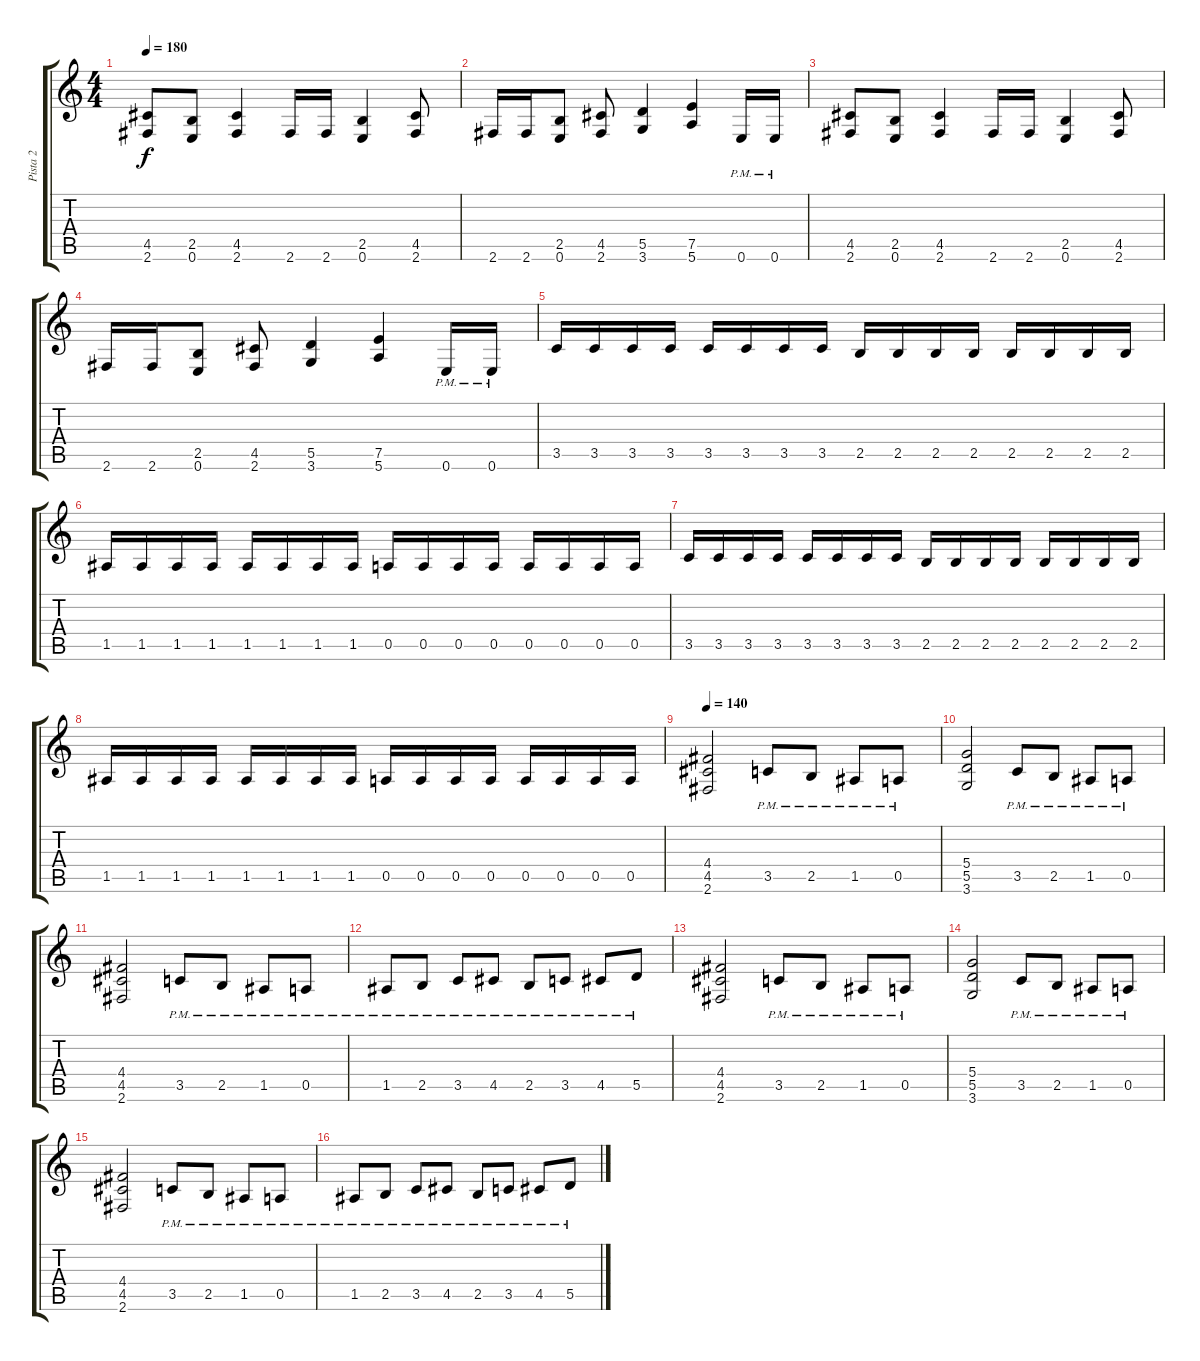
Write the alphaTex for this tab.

\track ("Pista 2" "Pista 2") {instrument distortionguitar}
\staff {score tabs}
\tuning (E4 B3 G3 D3 A2 E2) {hide}
\ts (4 4)
\tempo 180
\clef g2
\ks c
(4.5 2.6).8{dy f} (2.5 0.6).8 (4.5 2.6).4 2.6.16 2.6.16 (2.5 0.6).4 (4.5 2.6).8 |
2.6.16 2.6.16 (2.5 0.6).8 (4.5 2.6).8 (5.5 3.6).4 (7.5 5.6).4 0.6{pm}.16 0.6{pm}.16 |
(4.5 2.6).8 (2.5 0.6).8 (4.5 2.6).4 2.6.16 2.6.16 (2.5 0.6).4 (4.5 2.6).8 |
2.6.16 2.6.16 (2.5 0.6).8 (4.5 2.6).8 (5.5 3.6).4 (7.5 5.6).4 0.6{pm}.16 0.6{pm}.16 |
3.5.16 3.5.16 3.5.16 3.5.16 3.5.16 3.5.16 3.5.16 3.5.16 2.5.16 2.5.16 2.5.16 2.5.16 2.5.16 2.5.16 2.5.16 2.5.16 |
1.5.16 1.5.16 1.5.16 1.5.16 1.5.16 1.5.16 1.5.16 1.5.16 0.5.16 0.5.16 0.5.16 0.5.16 0.5.16 0.5.16 0.5.16 0.5.16 |
3.5.16 3.5.16 3.5.16 3.5.16 3.5.16 3.5.16 3.5.16 3.5.16 2.5.16 2.5.16 2.5.16 2.5.16 2.5.16 2.5.16 2.5.16 2.5.16 |
1.5.16 1.5.16 1.5.16 1.5.16 1.5.16 1.5.16 1.5.16 1.5.16 0.5.16 0.5.16 0.5.16 0.5.16 0.5.16 0.5.16 0.5.16 0.5.16 |
\tempo 140
(4.4 4.5 2.6).2 3.5{pm}.8 2.5{pm}.8 1.5{pm}.8 0.5{pm}.8 |
(5.4 5.5 3.6).2 3.5{pm}.8 2.5{pm}.8 1.5{pm}.8 0.5{pm}.8 |
(4.4 4.5 2.6).2 3.5{pm}.8 2.5{pm}.8 1.5{pm}.8 0.5{pm}.8 |
1.5{pm}.8 2.5{pm}.8 3.5{pm}.8 4.5{pm}.8 2.5{pm}.8 3.5{pm}.8 4.5{pm}.8 5.5{pm}.8 |
(4.4 4.5 2.6).2 3.5{pm}.8 2.5{pm}.8 1.5{pm}.8 0.5{pm}.8 |
(5.4 5.5 3.6).2 3.5{pm}.8 2.5{pm}.8 1.5{pm}.8 0.5{pm}.8 |
(4.4 4.5 2.6).2 3.5{pm}.8 2.5{pm}.8 1.5{pm}.8 0.5{pm}.8 |
1.5{pm}.8 2.5{pm}.8 3.5{pm}.8 4.5{pm}.8 2.5{pm}.8 3.5{pm}.8 4.5{pm}.8 5.5{pm}.8
